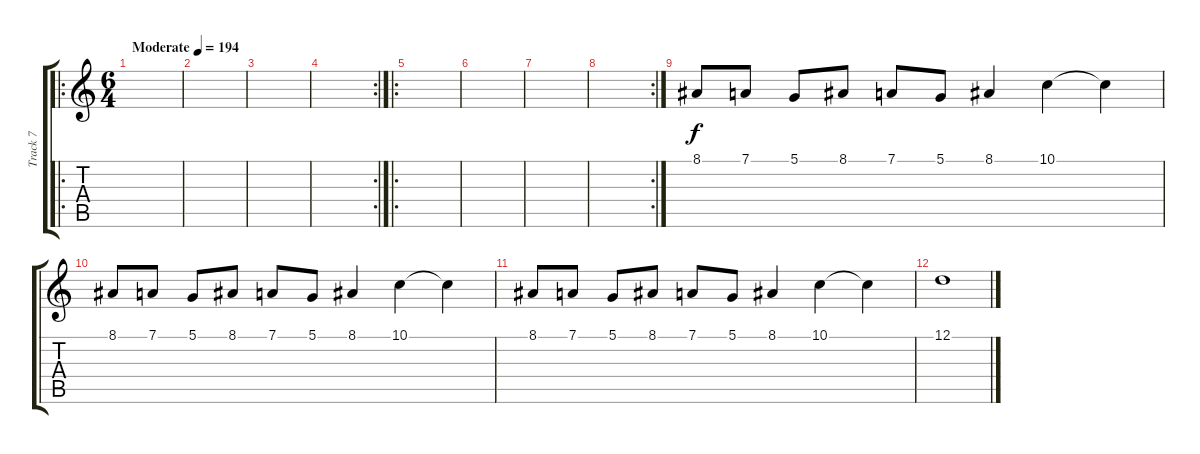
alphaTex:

\track ("Track 7" "Track 7") {instrument flute}
\staff {score tabs}
\tuning (D4 A3 F3 C3 G2 D2) {hide}
\ro
\ts (6 4)
\tempo (194 "Moderate")
\clef g2
\ks c
|
|
|
\rc 2
|
\ro
|
|
|
\rc 2
|
8.1.8{volume 8} 7.1.8 5.1.8 8.1.8 7.1.8 5.1.8 8.1.4 10.1.4 10.1{t}.4 |
8.1.8 7.1.8 5.1.8 8.1.8 7.1.8 5.1.8 8.1.4 10.1.4 10.1{t}.4 |
8.1.8 7.1.8 5.1.8 8.1.8 7.1.8 5.1.8 8.1.4 10.1.4 10.1{t}.4 |
12.1.1{volume 13}
